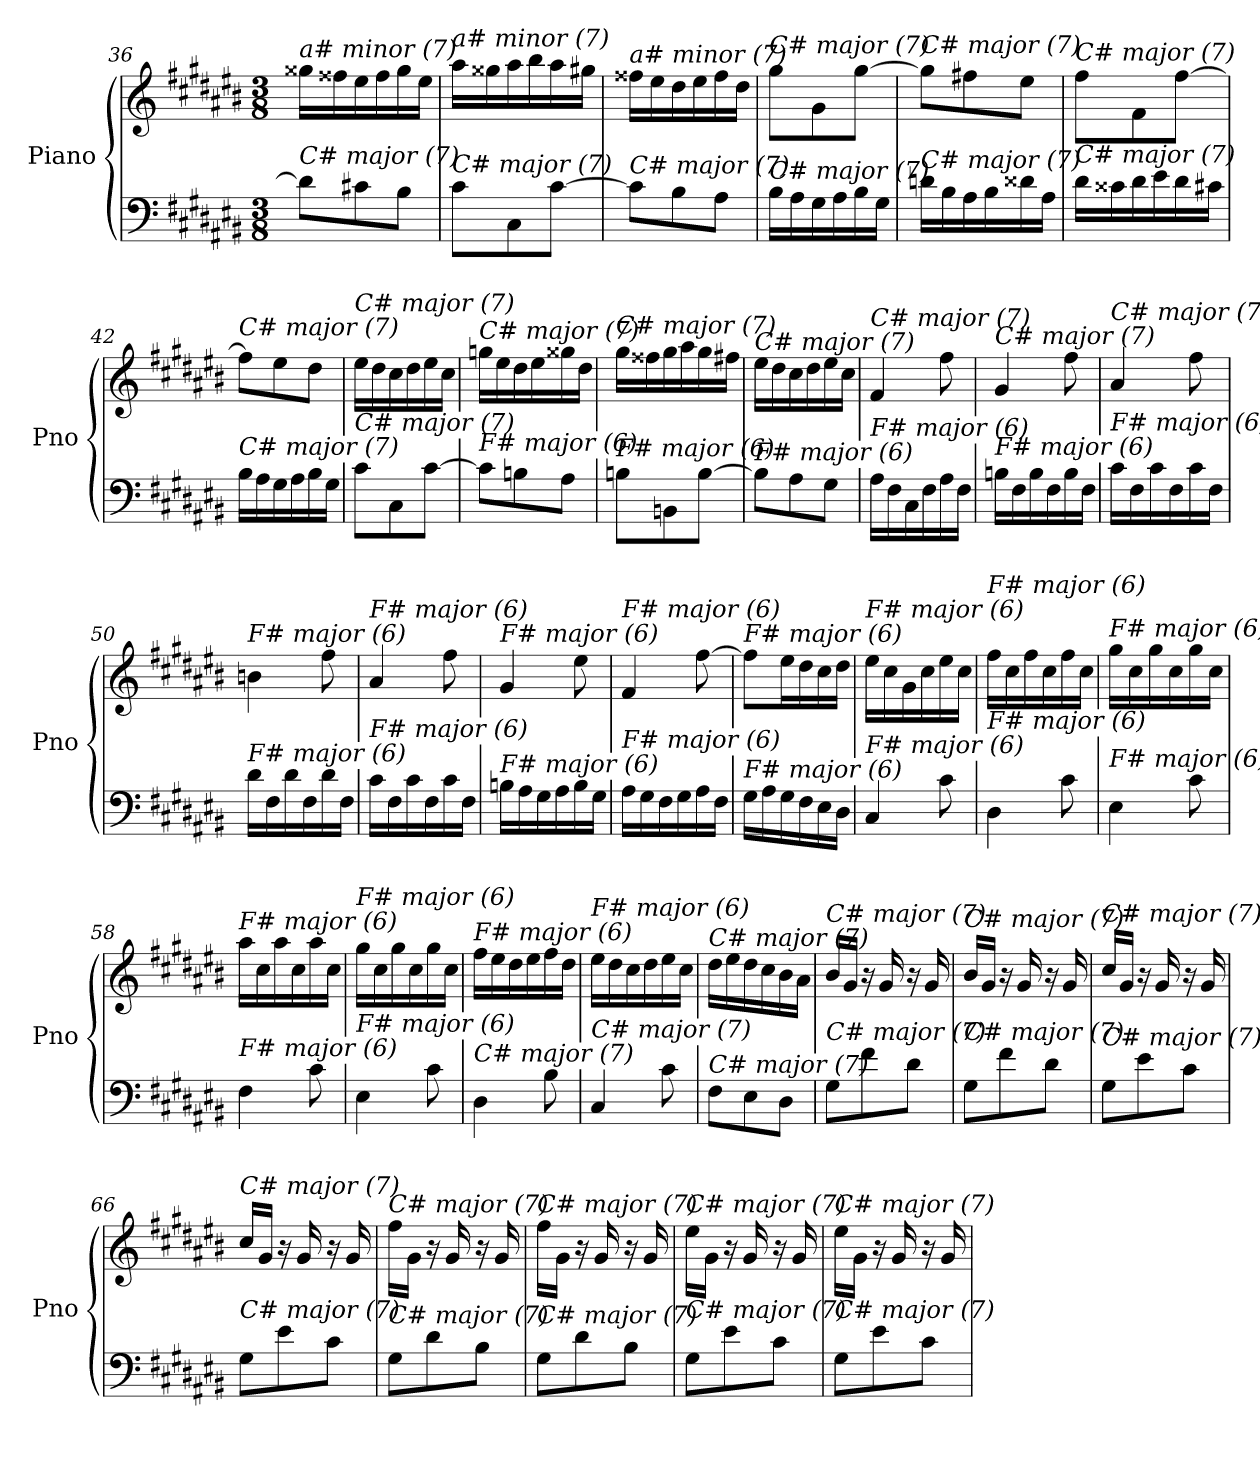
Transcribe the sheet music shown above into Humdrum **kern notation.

**kern	**kern
*part1	*part1
*staff2	*staff1
*I"Piano	*
*I'Pno	*
*clefF4	*clefG2
*k[f#c#g#d#a#e#b#]	*k[f#c#g#d#a#e#b#]
*M3/8	*M3/8
=36	=36
!	!LO:TX:i:t=a# minor (7)
!LO:TX:i:t=C# major (7)	!
8d#\L]	16gg##X\LL
.	16ff##X\
8c#X\	16ee#\
.	16ff##\
8B#\J	16gg##\
.	16ee#\JJ
=37	=37
!	!LO:TX:i:t=a# minor (7)
!LO:TX:i:t=C# major (7)	!
8c#\L	16aa#\LL
.	16gg##X\
8C#\	16aa#\
.	16bb#\
[8c#\J	16aa#\
.	16gg#X\JJ
=38	=38
!	!LO:TX:i:t=a# minor (7)
!LO:TX:i:t=C# major (7)	!
8c#\L]	16ff##X\LL
.	16ee#\
8B#\	16dd#\
.	16ee#\
8A#\J	16ff##\
.	16dd#\JJ
=39	=39
!	!LO:TX:i:t=C# major (7)
!LO:TX:i:t=C# major (7)	!
16B#\LL	8gg#\L
16A#\	.
16G#\	8g#\
16A#\	.
16B#\	[8gg#\J
16G#\JJ	.
!!LO:LB:g=z
=40	=40
!	!LO:TX:i:t=C# major (7)
!LO:TX:i:t=C# major (7)	!
16dni\LL	8gg#\L]
16B#\	.
16A#\	8ff#X\
16B#\	.
16d##i\	8ee#\J
16A#\JJ	.
=41	=41
!	!LO:TX:i:t=C# major (7)
!LO:TX:i:t=C# major (7)	!
16d#\LL	8ff#\L
16c##Xj\	.
16d#\	8f#\
16e#\	.
16d#\	[8ff#\J
16c#X\JJ	.
=42	=42
!	!LO:TX:i:t=C# major (7)
!LO:TX:i:t=C# major (7)	!
16B#\LL	8ff#\L]
16A#\	.
16G#\	8ee#\
16A#\	.
16B#\	8dd#\J
16G#\JJ	.
=43	=43
!	!LO:TX:i:t=C# major (7)
!LO:TX:i:t=C# major (7)	!
8c#\L	16ee#\LL
.	16dd#\
8C#\	16cc#\
.	16dd#\
[8c#\J	16ee#\
.	16cc#\JJ
=44	=44
!	!LO:TX:i:t=C# major (7)
!LO:TX:i:t=F# major (6)	!
8c#\L]	16ggni\LL
.	16ee#\
8Bn\	16dd#\
.	16ee#\
8A#\J	16gg##i\
.	16dd#\JJ
=45	=45
!	!LO:TX:i:t=C# major (7)
!LO:TX:i:t=F# major (6)	!
8Bn\L	16gg#\LL
.	16ff##Xj\
8BBn\	16gg#\
.	16aa#\
[8B\J	16gg#\
.	16ff#X\JJ
!!LO:LB:g=z
=46	=46
!	!LO:TX:i:t=C# major (7)
!LO:TX:i:t=F# major (6)	!
8B\L]	16ee#\LL
.	16dd#\
8A#\	16cc#\
.	16dd#\
8G#\J	16ee#\
.	16cc#\JJ
=47	=47
!	!LO:TX:i:t=C# major (7)
!LO:TX:i:t=F# major (6)	!
16A#\LL	4f#/
16F#\	.
16C#\	.
16F#\	.
16A#\	8ff#\
16F#\JJ	.
=48	=48
!	!LO:TX:i:t=C# major (7)
!LO:TX:i:t=F# major (6)	!
16Bn\LL	4g#/
16F#\	.
16B\	.
16F#\	.
16B\	8ff#\
16F#\JJ	.
=49	=49
!	!LO:TX:i:t=C# major (7)
!LO:TX:i:t=F# major (6)	!
16c#\LL	4a#/
16F#\	.
16c#\	.
16F#\	.
16c#\	8ff#\
16F#\JJ	.
=50	=50
!	!LO:TX:i:t=F# major (6)
!LO:TX:i:t=F# major (6)	!
16d#\LL	4bn\
16F#\	.
16d#\	.
16F#\	.
16d#\	8ff#\
16F#\JJ	.
=51	=51
!	!LO:TX:i:t=F# major (6)
!LO:TX:i:t=F# major (6)	!
16c#\LL	4a#/
16F#\	.
16c#\	.
16F#\	.
16c#\	8ff#\
16F#\JJ	.
=52	=52
!	!LO:TX:i:t=F# major (6)
!LO:TX:i:t=F# major (6)	!
16Bn\LL	4g#/
16A#\	.
16G#\	.
16A#\	.
16B\	8ee#\
16G#\JJ	.
!!LO:LB:g=z
=53	=53
!	!LO:TX:i:t=F# major (6)
!LO:TX:i:t=F# major (6)	!
16A#\LL	4f#/
16G#\	.
16F#\	.
16G#\	.
16A#\	[8ff#\
16F#\JJ	.
=54	=54
!	!LO:TX:i:t=F# major (6)
!LO:TX:i:t=F# major (6)	!
16G#\LL	8ff#\L]
16A#\	.
16G#\	16ee#\L
16F#\	16dd#\
16E#\	16cc#\
16D#\JJ	16dd#\JJ
=55	=55
!	!LO:TX:i:t=F# major (6)
!LO:TX:i:t=F# major (6)	!
4C#/	16ee#\LL
.	16cc#\
.	16g#\
.	16cc#\
8c#\	16ee#\
.	16cc#\JJ
=56	=56
!	!LO:TX:i:t=F# major (6)
!LO:TX:i:t=F# major (6)	!
4D#\	16ff#\LL
.	16cc#\
.	16ff#\
.	16cc#\
8c#\	16ff#\
.	16cc#\JJ
=57	=57
!	!LO:TX:i:t=F# major (6)
!LO:TX:i:t=F# major (6)	!
4E#\	16gg#\LL
.	16cc#\
.	16gg#\
.	16cc#\
8c#\	16gg#\
.	16cc#\JJ
=58	=58
!	!LO:TX:i:t=F# major (6)
!LO:TX:i:t=F# major (6)	!
4F#\	16aa#\LL
.	16cc#\
.	16aa#\
.	16cc#\
8c#\	16aa#\
.	16cc#\JJ
=59	=59
!	!LO:TX:i:t=F# major (6)
!LO:TX:i:t=F# major (6)	!
4E#\	16gg#\LL
.	16cc#\
.	16gg#\
.	16cc#\
8c#\	16gg#\
.	16cc#\JJ
!!LO:LB:g=z
=60	=60
!	!LO:TX:i:t=F# major (6)
!LO:TX:i:t=C# major (7)	!
4D#\	16ff#\LL
.	16ee#\
.	16dd#\
.	16ee#\
8B#\	16ff#\
.	16dd#\JJ
=61	=61
!	!LO:TX:i:t=F# major (6)
!LO:TX:i:t=C# major (7)	!
4C#/	16ee#\LL
.	16dd#\
.	16cc#\
.	16dd#\
8c#\	16ee#\
.	16cc#\JJ
=62	=62
!	!LO:TX:i:t=C# major (7)
!LO:TX:i:t=C# major (7)	!
8F#\L	16dd#\LL
.	16ee#\
8E#\	16dd#\
.	16cc#\
8D#\J	16b#\
.	16a#\JJ
=63	=63
!	!LO:TX:i:t=C# major (7)
!LO:TX:i:t=C# major (7)	!
8G#\L	16b#/LL
.	16g#/JJ
8f#\	16r
.	16g#/
8d#\J	16r
.	16g#/
=64	=64
!	!LO:TX:i:t=C# major (7)
!LO:TX:i:t=C# major (7)	!
8G#\L	16b#/LL
.	16g#/JJ
8f#\	16r
.	16g#/
8d#\J	16r
.	16g#/
=65	=65
!	!LO:TX:i:t=C# major (7)
!LO:TX:i:t=C# major (7)	!
8G#\L	16cc#/LL
.	16g#/JJ
8e#\	16r
.	16g#/
8c#\J	16r
.	16g#/
!!LO:LB:g=z
=66	=66
!	!LO:TX:i:t=C# major (7)
!LO:TX:i:t=C# major (7)	!
8G#\L	16cc#/LL
.	16g#/JJ
8e#\	16r
.	16g#/
8c#\J	16r
.	16g#/
=67	=67
!	!LO:TX:i:t=C# major (7)
!LO:TX:i:t=C# major (7)	!
8G#\L	16ff#\LL
.	16g#\JJ
8d#\	16r
.	16g#/
8B#\J	16r
.	16g#/
=68	=68
!	!LO:TX:i:t=C# major (7)
!LO:TX:i:t=C# major (7)	!
8G#\L	16ff#\LL
.	16g#\JJ
8d#\	16r
.	16g#/
8B#\J	16r
.	16g#/
=69	=69
!	!LO:TX:i:t=C# major (7)
!LO:TX:i:t=C# major (7)	!
8G#\L	16ee#\LL
.	16g#\JJ
8e#\	16r
.	16g#/
8c#\J	16r
.	16g#/
=70	=70
!	!LO:TX:i:t=C# major (7)
!LO:TX:i:t=C# major (7)	!
8G#\L	16ee#\LL
.	16g#\JJ
8e#\	16r
.	16g#/
8c#\J	16r
.	16g#/
=	=
*-	*-
